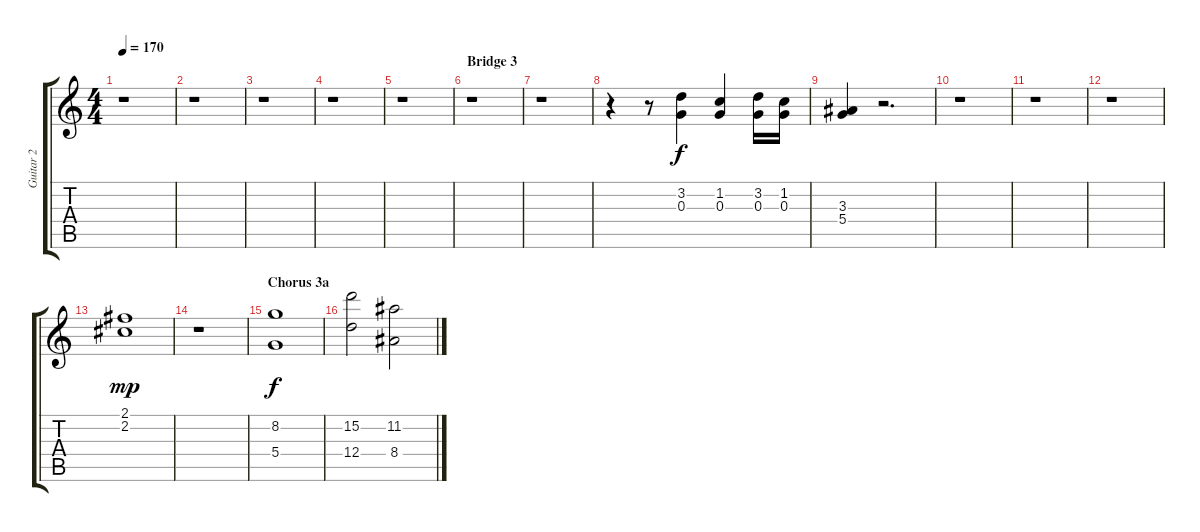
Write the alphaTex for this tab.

\track ("Guitar 2" "Guitar 2") {instrument distortionguitar}
\staff {score tabs}
\tuning (E4 B3 G3 D3 A2 E2) {hide}
\ts (4 4)
\tempo 170
\clef g2
\ks c
r.1{dy mp} |
r.1 |
r.1 |
r.1 |
r.1 |
\section ("" "Bridge 3")
r.1 |
r.1{volume 13} |
r.4 r.8 (3.2 0.3).4{dy f} (1.2 0.3).4 (3.2 0.3).16 (1.2 0.3).16 |
(3.3 5.4).4 r.2{d} |
r.1 |
r.1 |
r.1 |
(2.1 2.2).1{dy mp} |
r.1 |
\section ("" "Chorus 3a")
(8.2 5.4).1{dy f} |
(15.2 12.4).2 (11.2 8.4).2
